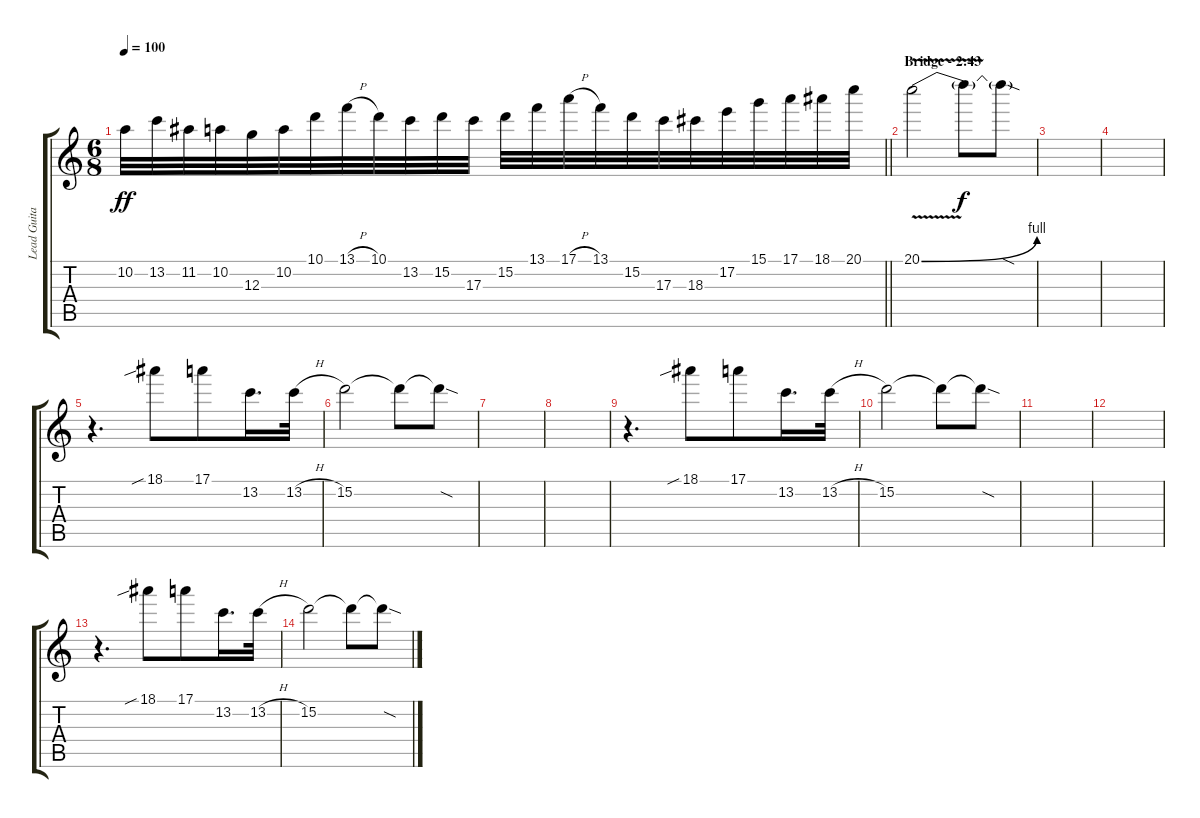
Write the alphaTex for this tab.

\track ("Lead Guitar" "Lead Guita") {instrument distortionguitar}
\staff {score tabs}
\tuning (E4 B3 G3 D3 A2 D2) {hide}
\ts (6 8)
\tempo 100
\clef g2
\barLineRight lightlight
\ks c
10.2.32{dy ff} 13.2.32 11.2.32 10.2.32 12.3.32 10.2.32 10.1.32 13.1{h}.32 10.1.32 13.2.32 15.2.32 17.3.32 15.2.32 13.1.32 17.1{h}.32 13.1.32 15.2.32 17.3.32 18.3.32 17.2.32 15.1.32 17.1.32 18.1.32 20.1.32 |
\section ("" "Bridge - 2:43")
20.1{be (bend 0 0 60 4) v}.2 20.1{t}.8{dy f} 20.1{sod t}.8 |
|
|
r.4{d} 18.1{sib}.8 17.1.8 13.2.16{d} 13.2{h}.32 |
15.2.2 15.2{t}.8 15.2{sod t}.8 |
|
|
r.4{d} 18.1{sib}.8 17.1.8 13.2.16{d} 13.2{h}.32 |
15.2.2 15.2{t}.8 15.2{sod t}.8 |
|
|
r.4{d} 18.1{sib}.8 17.1.8 13.2.16{d} 13.2{h}.32 |
15.2.2 15.2{t}.8 15.2{sod t}.8
